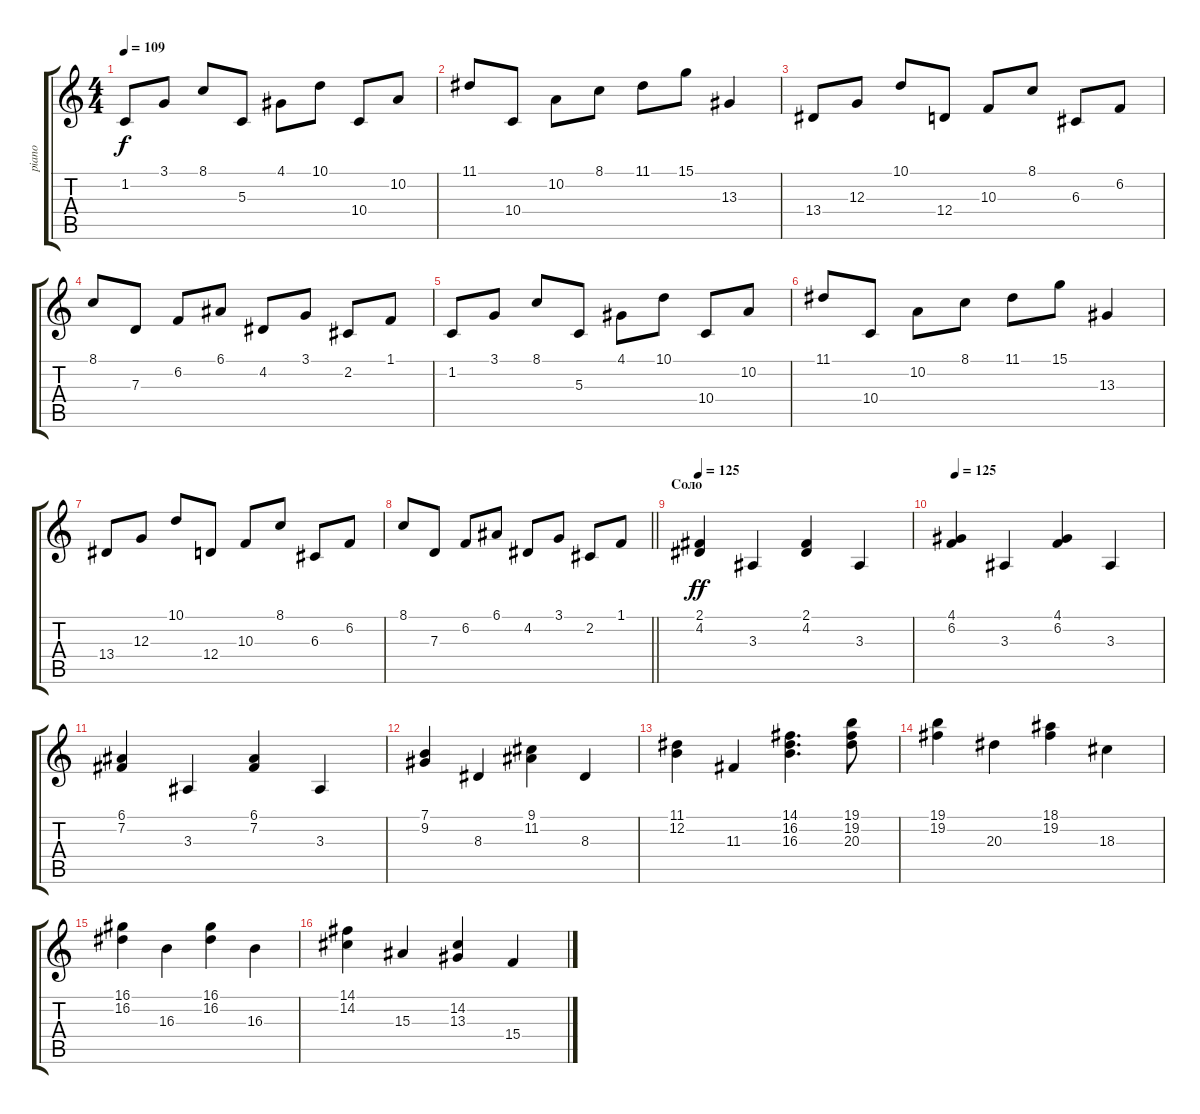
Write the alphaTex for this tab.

\track ("piano" "piano") {instrument brightacousticpiano}
\staff {score tabs}
\tuning (E4 B3 G3 D3 A2 E2) {hide}
\ts (4 4)
\tempo 109
\clef g2
\ks c
1.2.8{dy f} 3.1.8 8.1.8 5.3.8 4.1.8 10.1.8 10.4.8 10.2.8 |
11.1.8 10.4.8 10.2.8 8.1.8 11.1.8 15.1.8 13.3.4 |
13.4.8 12.3.8 10.1.8 12.4.8 10.3.8 8.1.8 6.3.8 6.2.8 |
8.1.8 7.3.8 6.2.8 6.1.8 4.2.8 3.1.8 2.2.8 1.1.8 |
1.2.8 3.1.8 8.1.8 5.3.8 4.1.8 10.1.8 10.4.8 10.2.8 |
11.1.8 10.4.8 10.2.8 8.1.8 11.1.8 15.1.8 13.3.4 |
13.4.8 12.3.8 10.1.8 12.4.8 10.3.8 8.1.8 6.3.8 6.2.8 |
\barLineRight lightlight
8.1.8 7.3.8 6.2.8 6.1.8 4.2.8 3.1.8 2.2.8 1.1.8 |
\section ("" "Соло")
\tempo 125
(2.1 4.2).4{dy ff} 3.3.4 (2.1 4.2).4 3.3.4 |
\tempo 125
(4.1 6.2).4 3.3.4 (4.1 6.2).4 3.3.4 |
(6.1 7.2).4 3.3.4 (6.1 7.2).4 3.3.4 |
(7.1 9.2).4 8.3.4 (9.1 11.2).4 8.3.4 |
(11.1 12.2).4 11.3.4 (14.1 16.2 16.3).4{d} (19.1 19.2 20.3).8 |
(19.1 19.2).4 20.3.4 (18.1 19.2).4 18.3.4 |
(16.1 16.2).4 16.3.4 (16.1 16.2).4 16.3.4 |
(14.1 14.2).4 15.3.4 (14.2 13.3).4 15.4.4
